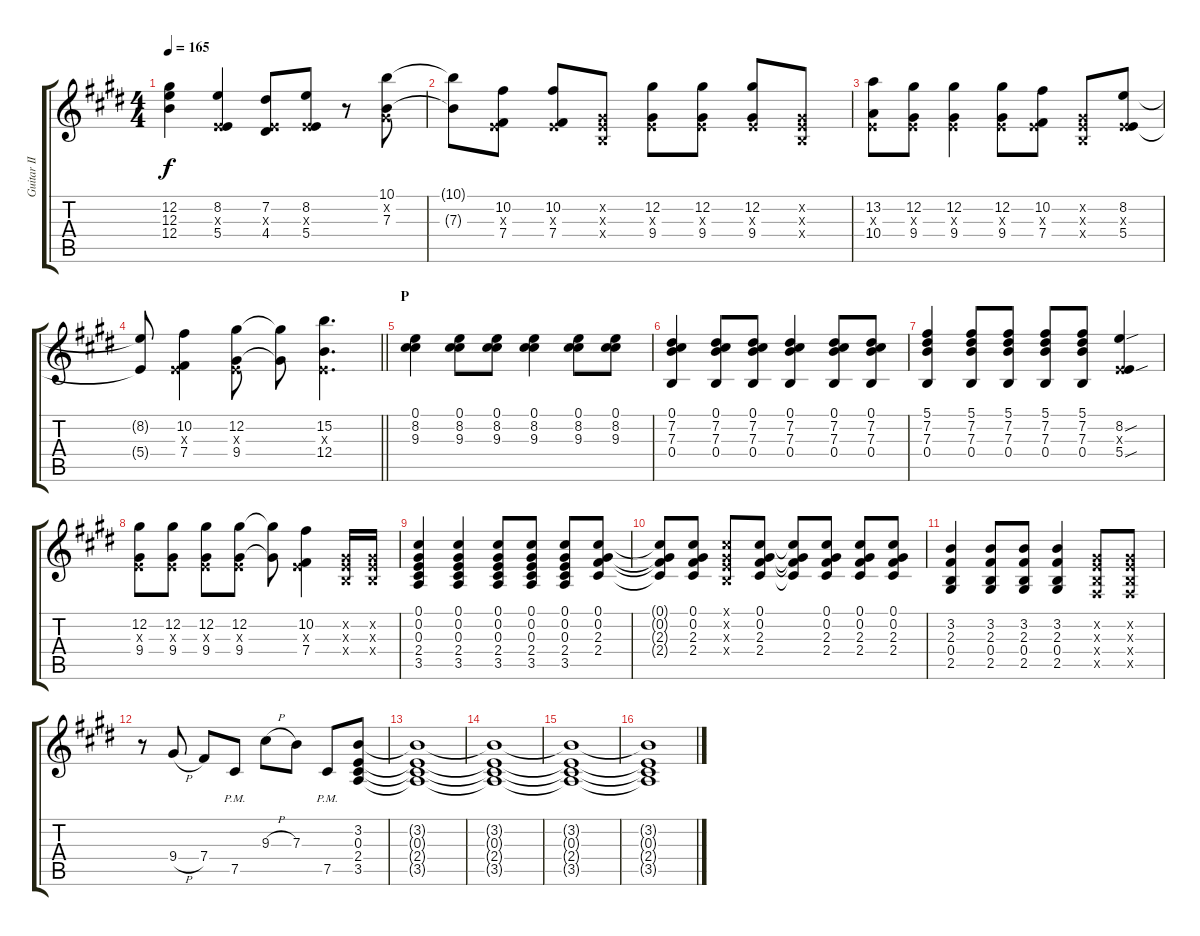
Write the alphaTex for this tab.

\track ("Guitar II" "Guitar II") {instrument overdrivenguitar}
\staff {score tabs}
\tuning (Db4 Ab3 E3 B2 Gb2 B1) {hide}
\ts (4 4)
\tempo 165
\clef g2
\ks e
(12.2{t} 12.3{t} 12.4{t}).4{dy f} (8.2 0.3{x} 5.4).4 (7.2 0.3{x} 4.4).8 (8.2 0.3{x} 5.4).8 r.8 (10.1 0.2{x} 7.3).8 |
(10.1{t} 7.3{t}).8 (10.2 0.3{x} 7.4).8 (10.2 0.3{x} 7.4).8 (0.2{x} 0.3{x} 0.4{x}).8 (12.2 0.3{x} 9.4).8 (12.2 0.3{x} 9.4).8 (12.2 0.3{x} 9.4).8 (0.2{x} 0.3{x} 0.4{x}).8 |
(13.2 0.3{x} 10.4).8 (12.2 0.3{x} 9.4).8 (12.2 0.3{x} 9.4).4 (12.2 0.3{x} 9.4).8 (10.2 0.3{x} 7.4).8 (0.2{x} 0.3{x} 0.4{x}).8 (8.2 0.3{x} 5.4).8 |
\barLineRight lightlight
(8.2{t} 5.4{t}).8 (10.2 0.3{x} 7.4).4 (12.2 0.3{x} 9.4).8 (12.2{t} 9.4{t}).8 (15.2 0.3{x} 12.4).4{d} |
\section ("" "P")
(0.1 8.2 9.3).4 (0.1 8.2 9.3).8 (0.1 8.2 9.3).8 (0.1 8.2 9.3).4 (0.1 8.2 9.3).8 (0.1 8.2 9.3).8 |
(0.1 7.2 7.3 0.4).4 (0.1 7.2 7.3 0.4).8 (0.1 7.2 7.3 0.4).8 (0.1 7.2 7.3 0.4).4 (0.1 7.2 7.3 0.4).8 (0.1 7.2 7.3 0.4).8 |
(5.1 7.2 7.3 0.4).4 (5.1 7.2 7.3 0.4).8 (5.1 7.2 7.3 0.4).8 (5.1 7.2 7.3 0.4).8 (5.1 7.2 7.3 0.4).8 (8.2{sou} 0.3{x} 5.4{sou}).4 |
(12.2 0.3{x} 9.4).8 (12.2 0.3{x} 9.4).8 (12.2 0.3{x} 9.4).8 (12.2 0.3{x} 9.4).8 (12.2{t} 9.4{t}).8 (10.2 0.3{x} 7.4).4 (0.2{x} 0.3{x} 0.4{x}).16 (0.2{x} 0.3{x} 0.4{x}).16 |
(0.1 0.2 0.3 2.4 3.5).4 (0.1 0.2 0.3 2.4 3.5).4 (0.1 0.2 0.3 2.4 3.5).8 (0.1 0.2 0.3 2.4 3.5).8 (0.1 0.2 0.3 2.4 3.5).8 (0.1 0.2 2.3 2.4).8 |
(0.1{t} 0.2{t} 2.3{t} 2.4{t}).8 (0.1 0.2 2.3 2.4).8 (0.1{x} 0.2{x} 0.3{x} 0.4{x}).8 (0.1 0.2 2.3 2.4).8 (0.1{t} 0.2{t} 2.3{t} 2.4{t}).8 (0.1 0.2 2.3 2.4).8 (0.1 0.2 2.3 2.4).8 (0.1 0.2 2.3 2.4).8 |
(3.2 2.3 0.4 2.5).4 (3.2 2.3 0.4 2.5).8 (3.2 2.3 0.4 2.5).8 (3.2 2.3 0.4 2.5).4 (0.2{x} 0.3{x} 0.4{x} 0.5{x}).8 (0.2{x} 0.3{x} 0.4{x} 0.5{x}).8 |
r.8 9.4{h}.8 7.4.8 7.5{pm}.8 9.3{h}.8 7.3.8 7.5{pm}.8 (3.2 0.3 2.4 3.5).8 |
(3.2{t} 0.3{t} 2.4{t} 3.5{t}).1 |
(3.2{t} 0.3{t} 2.4{t} 3.5{t}).1 |
(3.2{t} 0.3{t} 2.4{t} 3.5{t}).1 |
(3.2{t} 0.3{t} 2.4{t} 3.5{t}).1
